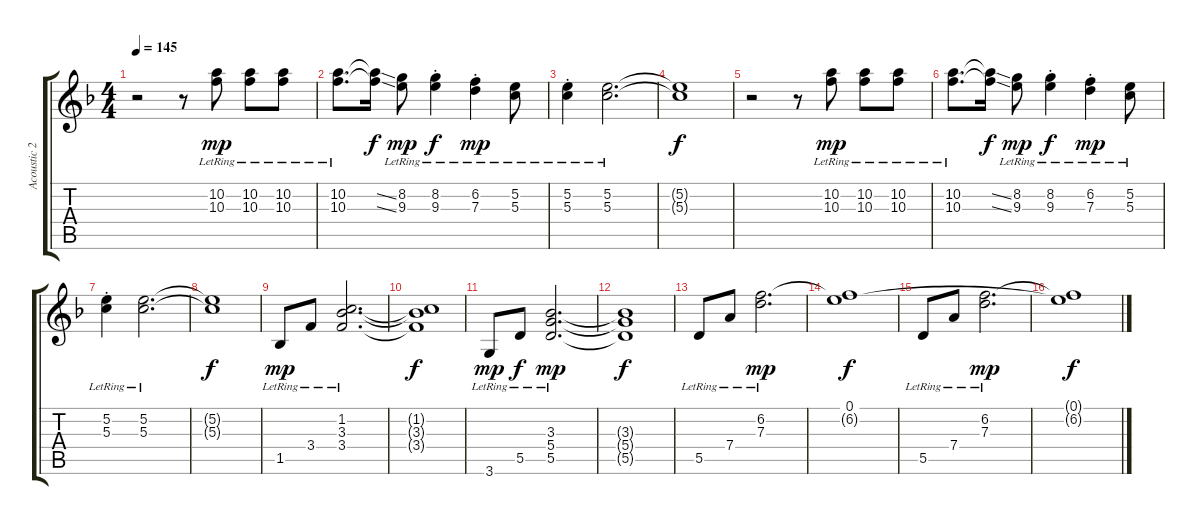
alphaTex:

\track ("Acoustic 2" "Acoustic 2") {instrument acousticguitarnylon}
\staff {score tabs}
\tuning (E4 B3 G3 D3 A2 E2) {hide}
\ts (4 4)
\tempo 145
\clef g2
\ks f
r.2{dy f} r.8 (10.2{lr} 10.3{lr}).8{dy mp} (10.2{lr} 10.3{lr}).8 (10.2{lr} 10.3{lr}).8 |
(10.2{lr} 10.3{lr}).8{d} (10.2{ss t} 10.3{ss t}).16{dy f} (8.2{lr} 9.3{lr}).8{dy mp} (8.2{st lr} 9.3{st lr}).4{dy f} (6.2{st lr} 7.3{st lr}).4{dy mp} (5.2{lr} 5.3{lr}).8 |
(5.2{st lr} 5.3{st lr}).4 (5.2{lr} 5.3{lr}).2{d} |
(5.2{t} 5.3{t}).1{dy f} |
r.2 r.8 (10.2{lr} 10.3{lr}).8{dy mp} (10.2{lr} 10.3{lr}).8 (10.2{lr} 10.3{lr}).8 |
(10.2{lr} 10.3{lr}).8{d} (10.2{ss t} 10.3{ss t}).16{dy f} (8.2{lr} 9.3{lr}).8{dy mp} (8.2{st lr} 9.3{st lr}).4{dy f} (6.2{st lr} 7.3{st lr}).4{dy mp} (5.2{lr} 5.3{lr}).8 |
(5.2{st lr} 5.3{st lr}).4 (5.2{lr} 5.3{lr}).2{d} |
(5.2{t} 5.3{t}).1{dy f} |
1.5{lr}.8{dy mp} 3.4{lr}.8 (1.2{lr} 3.3{lr} 3.4{lr}).2{d} |
(1.2{t} 3.3{t} 3.4{t}).1{dy f} |
3.6{lr}.8{dy mp} 5.5{lr}.8{dy f} (3.3{lr} 5.4{lr} 5.5{lr}).2{d dy mp} |
(3.3{t} 5.4{t} 5.5{t}).1{dy f} |
5.5{lr}.8 7.4{lr}.8 (6.2{lr} 7.3{lr}).2{d dy mp} |
(0.1 6.2{t}).1{dy f} |
5.5{lr}.8 7.4{lr}.8 (6.2{lr} 7.3{lr}).2{d dy mp} |
(0.1{t} 6.2{t}).1{dy f}
